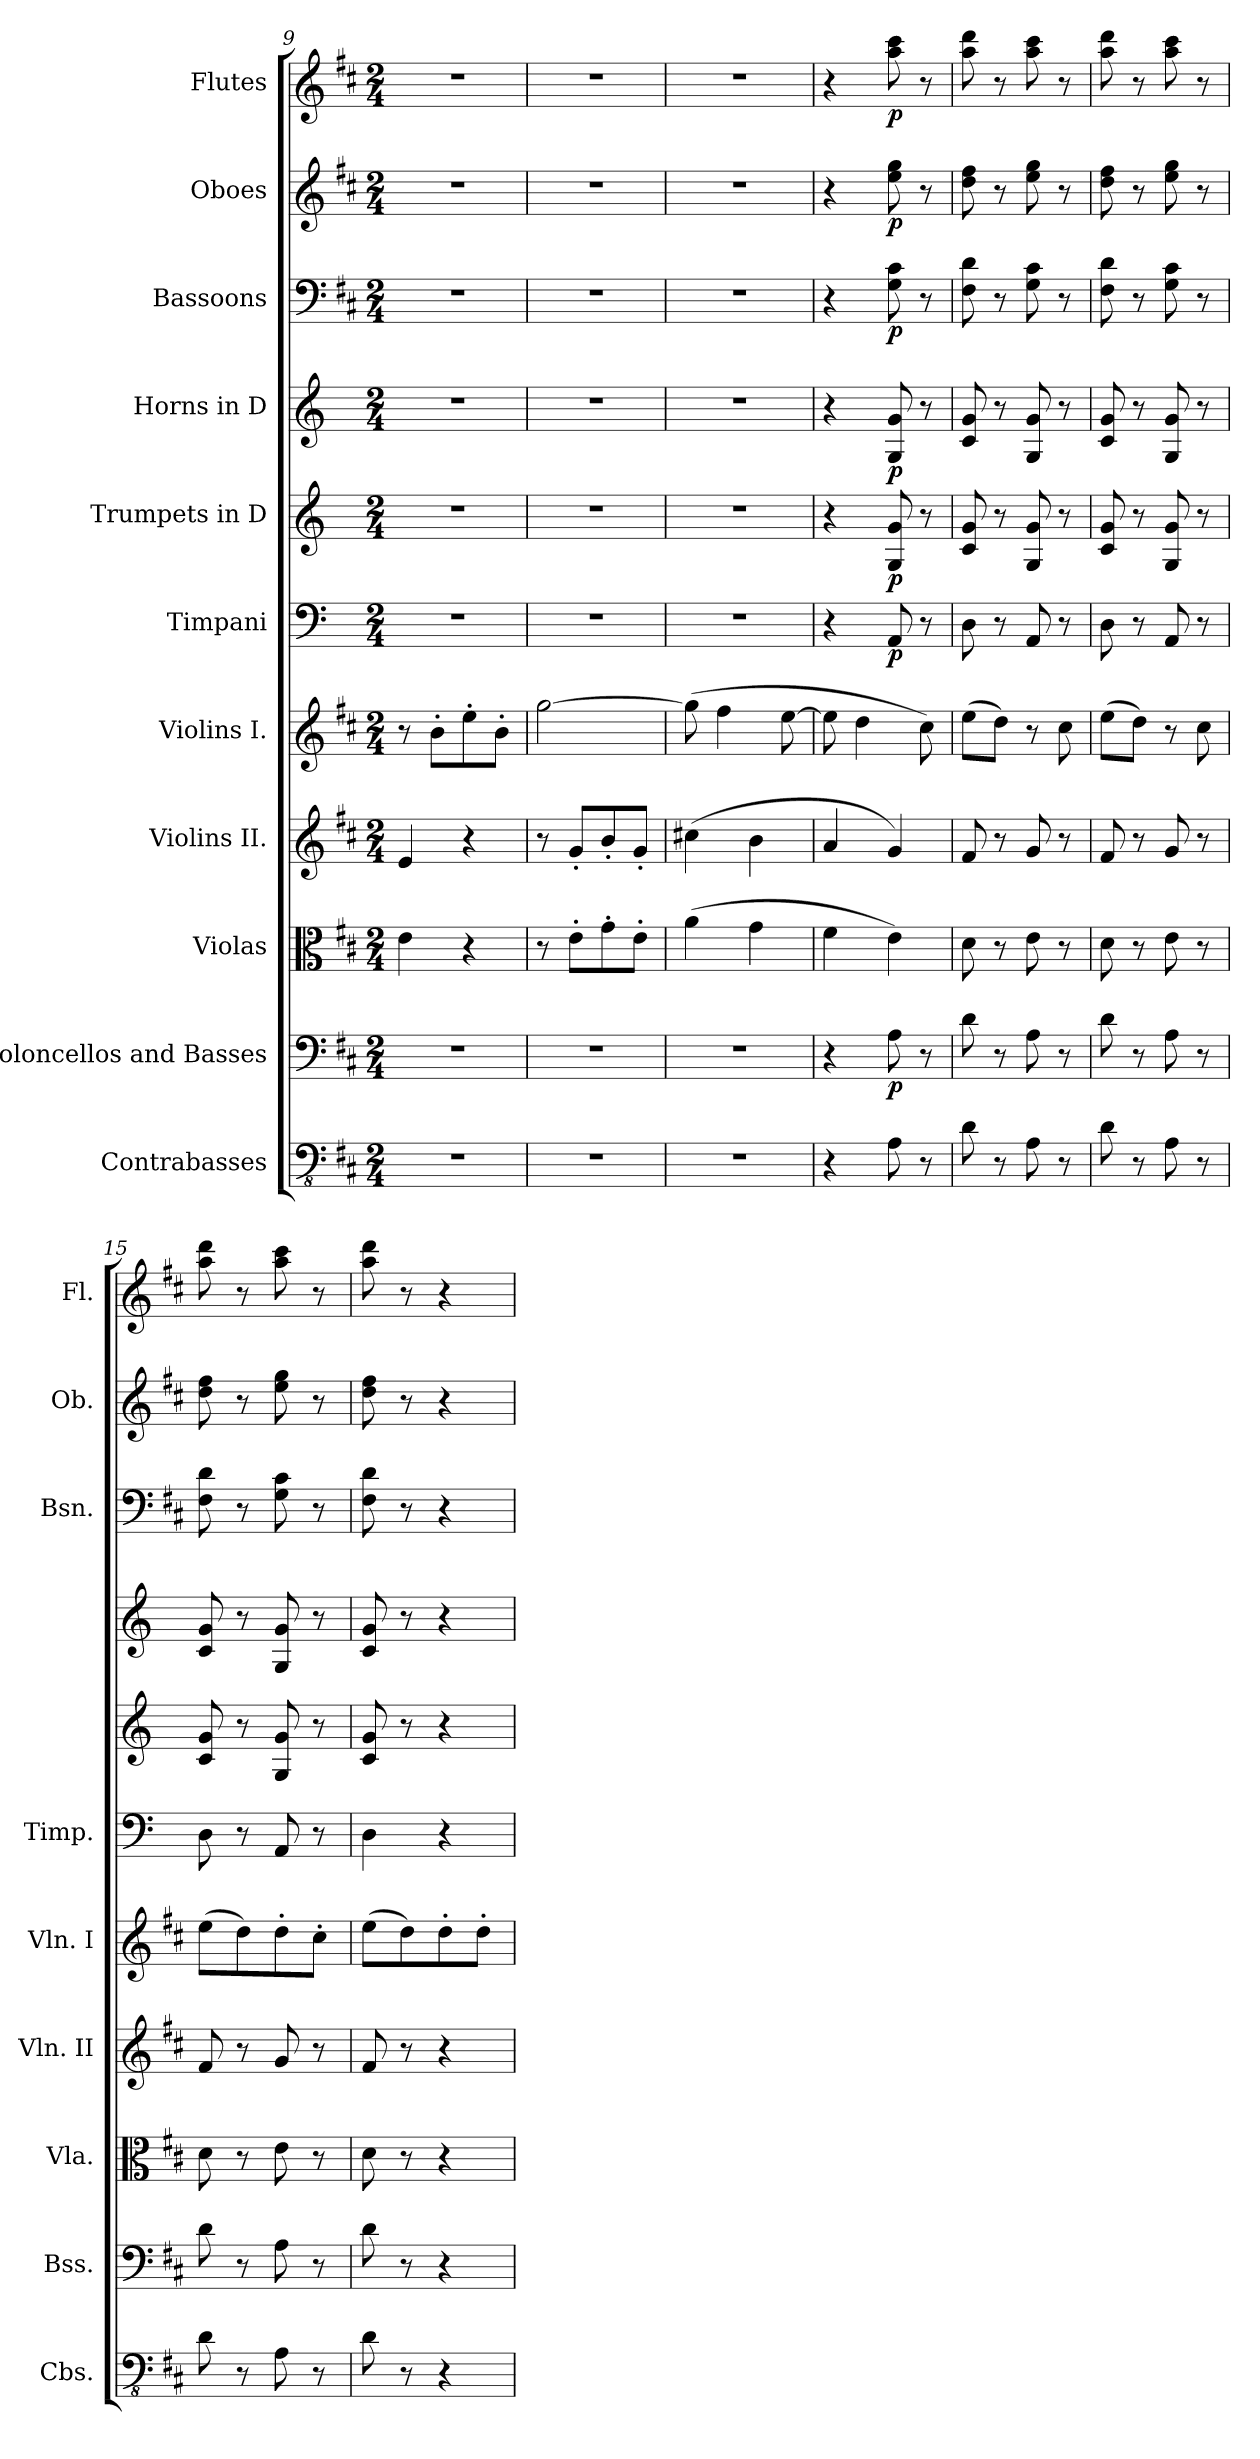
**kern	**kern	**dynam	**kern	**kern	**kern	**kern	**dynam	**kern	**dynam	**kern	**dynam	**kern	**dynam	**kern	**dynam	**kern	**dynam
*part11	*part10	*part10	*part9	*part8	*part7	*part6	*part6	*part5	*part5	*part4	*part4	*part3	*part3	*part2	*part2	*part1	*part1
*staff11	*staff10	*staff10	*staff9	*staff8	*staff7	*staff6	*staff6	*staff5	*staff5	*staff4	*staff4	*staff3	*staff3	*staff2	*staff2	*staff1	*staff1
*I"Contrabasses	*I"Violoncellos and Basses	*	*I"Violas	*I"Violins II.	*I"Violins I.	*I"Timpani	*	*I"Trumpets in D	*	*I"Horns in D	*	*I"Bassoons	*	*I"Oboes	*	*I"Flutes	*
*I'Cbs.	*I'Bss.	*	*I'Vla.	*I'Vln. II	*I'Vln. I	*I'Timp.	*	*	*	*	*	*I'Bsn.	*	*I'Ob.	*	*I'Fl.	*
*clefFv4	*clefF4	*	*clefC3	*clefG2	*clefG2	*clefF4	*	*clefG2	*	*clefG2	*	*clefF4	*	*clefG2	*	*clefG2	*
*	*	*	*	*	*	*	*	*	*	*ITrd6c10	*	*	*	*	*	*	*
*k[f#c#]	*k[f#c#]	*	*k[f#c#]	*k[f#c#]	*k[f#c#]	*k[]	*	*k[]	*	*k[f#c#]	*	*k[f#c#]	*	*k[f#c#]	*	*k[f#c#]	*
*M2/4	*M2/4	*	*M2/4	*M2/4	*M2/4	*M2/4	*	*M2/4	*	*M2/4	*	*M2/4	*	*M2/4	*	*M2/4	*
=9	=9	=9	=9	=9	=9	=9	=9	=9	=9	=9	=9	=9	=9	=9	=9	=9	=9
2r	2r	.	4e\	4e/	8r	2r	.	2r	.	2r	.	2r	.	2r	.	2r	.
.	.	.	.	.	8b'\L	.	.	.	.	.	.	.	.	.	.	.	.
.	.	.	4r	4r	8ee'\	.	.	.	.	.	.	.	.	.	.	.	.
.	.	.	.	.	8b'\J	.	.	.	.	.	.	.	.	.	.	.	.
=10	=10	=10	=10	=10	=10	=10	=10	=10	=10	=10	=10	=10	=10	=10	=10	=10	=10
2r	2r	.	8r	8r	[2gg\	2r	.	2r	.	2r	.	2r	.	2r	.	2r	.
.	.	.	8e'\L	8g'/L	.	.	.	.	.	.	.	.	.	.	.	.	.
.	.	.	8g'\	8b'/	.	.	.	.	.	.	.	.	.	.	.	.	.
.	.	.	8e'\J	8g'/J	.	.	.	.	.	.	.	.	.	.	.	.	.
=11	=11	=11	=11	=11	=11	=11	=11	=11	=11	=11	=11	=11	=11	=11	=11	=11	=11
2r	2r	.	(>4a\	(>4cc#X\	(>8gg\]	2r	.	2r	.	2r	.	2r	.	2r	.	2r	.
.	.	.	.	.	4ff#\	.	.	.	.	.	.	.	.	.	.	.	.
.	.	.	4g\	4b\	.	.	.	.	.	.	.	.	.	.	.	.	.
.	.	.	.	.	[8ee\	.	.	.	.	.	.	.	.	.	.	.	.
=12	=12	=12	=12	=12	=12	=12	=12	=12	=12	=12	=12	=12	=12	=12	=12	=12	=12
4r	4r	.	4f#\	4a/	8ee\]	4r	.	4r	.	4r	.	4r	.	4r	.	4r	.
.	.	.	.	.	4dd\	.	.	.	.	.	.	.	.	.	.	.	.
!	!	!LO:DY:b	!	!	!	!	!LO:DY:b	!	!LO:DY:b	!	!LO:DY:b	!	!LO:DY:b	!	!LO:DY:b	!	!LO:DY:b
8AA\	8A\	p	4e\)	4g/)	.	8AA/	p	8G/ 8g/	p	8AA/ 8A/	p	8G\ 8c#\	p	8ee\ 8gg\	p	8aa\ 8ccc#\	p
8r	8r	.	.	.	8cc#\)	8r	.	8r	.	8r	.	8r	.	8r	.	8r	.
=13	=13	=13	=13	=13	=13	=13	=13	=13	=13	=13	=13	=13	=13	=13	=13	=13	=13
8D\	8d\	.	8d\	8f#/	(>8ee\L	8D\	.	8c/ 8g/	.	8D/ 8A/	.	8F#\ 8d\	.	8dd\ 8ff#\	.	8aa\ 8ddd\	.
8r	8r	.	8r	8r	8dd\J)	8r	.	8r	.	8r	.	8r	.	8r	.	8r	.
8AA\	8A\	.	8e\	8g/	8r	8AA/	.	8G/ 8g/	.	8AA/ 8A/	.	8G\ 8c#\	.	8ee\ 8gg\	.	8aa\ 8ccc#\	.
8r	8r	.	8r	8r	8cc#\	8r	.	8r	.	8r	.	8r	.	8r	.	8r	.
=14	=14	=14	=14	=14	=14	=14	=14	=14	=14	=14	=14	=14	=14	=14	=14	=14	=14
8D\	8d\	.	8d\	8f#/	(>8ee\L	8D\	.	8c/ 8g/	.	8D/ 8A/	.	8F#\ 8d\	.	8dd\ 8ff#\	.	8aa\ 8ddd\	.
8r	8r	.	8r	8r	8dd\J)	8r	.	8r	.	8r	.	8r	.	8r	.	8r	.
8AA\	8A\	.	8e\	8g/	8r	8AA/	.	8G/ 8g/	.	8AA/ 8A/	.	8G\ 8c#\	.	8ee\ 8gg\	.	8aa\ 8ccc#\	.
8r	8r	.	8r	8r	8cc#\	8r	.	8r	.	8r	.	8r	.	8r	.	8r	.
!!LO:LB:g=z
=15	=15	=15	=15	=15	=15	=15	=15	=15	=15	=15	=15	=15	=15	=15	=15	=15	=15
8D\	8d\	.	8d\	8f#/	(>8ee\L	8D\	.	8c/ 8g/	.	8D/ 8A/	.	8F#\ 8d\	.	8dd\ 8ff#\	.	8aa\ 8ddd\	.
8r	8r	.	8r	8r	8dd\)	8r	.	8r	.	8r	.	8r	.	8r	.	8r	.
8AA\	8A\	.	8e\	8g/	8dd'\	8AA/	.	8G/ 8g/	.	8AA/ 8A/	.	8G\ 8c#\	.	8ee\ 8gg\	.	8aa\ 8ccc#\	.
8r	8r	.	8r	8r	8cc#'\J	8r	.	8r	.	8r	.	8r	.	8r	.	8r	.
=16	=16	=16	=16	=16	=16	=16	=16	=16	=16	=16	=16	=16	=16	=16	=16	=16	=16
8D\	8d\	.	8d\	8f#/	(>8ee\L	4D\	.	8c/ 8g/	.	8D/ 8A/	.	8F#\ 8d\	.	8dd\ 8ff#\	.	8aa\ 8ddd\	.
8r	8r	.	8r	8r	8dd\)	.	.	8r	.	8r	.	8r	.	8r	.	8r	.
4r	4r	.	4r	4r	8dd'\	4r	.	4r	.	4r	.	4r	.	4r	.	4r	.
.	.	.	.	.	8dd'\J	.	.	.	.	.	.	.	.	.	.	.	.
=	=	=	=	=	=	=	=	=	=	=	=	=	=	=	=	=	=
*-	*-	*-	*-	*-	*-	*-	*-	*-	*-	*-	*-	*-	*-	*-	*-	*-	*-
